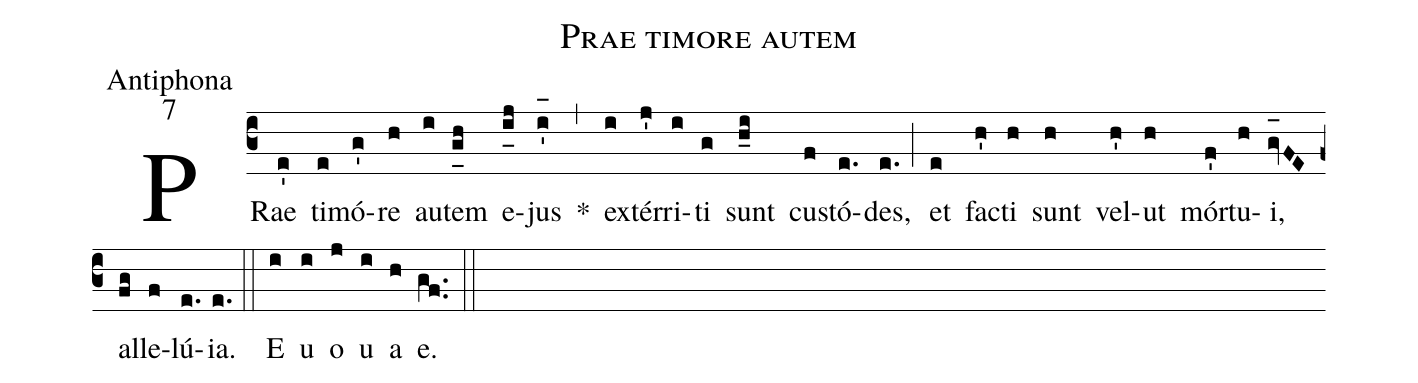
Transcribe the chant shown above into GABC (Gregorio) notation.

name:Prae timore autem;
office-part:Antiphona;
mode:7;
%%
(c3) PRae(e') ti(e)mó(g')re(h) au(i)tem(g_[uh:l]h) e(i_[uh:l]j)jus(i'_[oh:h]) *(,) ex(i)tér(j')ri(i)ti(g) sunt(h_i) cu(f)stó(e.)des,(e.) (;) et(e) fa(h')cti(h) sunt(h) vel(h')ut(h) mór(f')tu(h)i,(gv_[oh:h]FE) al(fg)le(f)lú(e.){ia}.(e.) (::) <eu>E(i) u(i) o(j) u(i) a(h) e.</eu>(gf..) (::)
